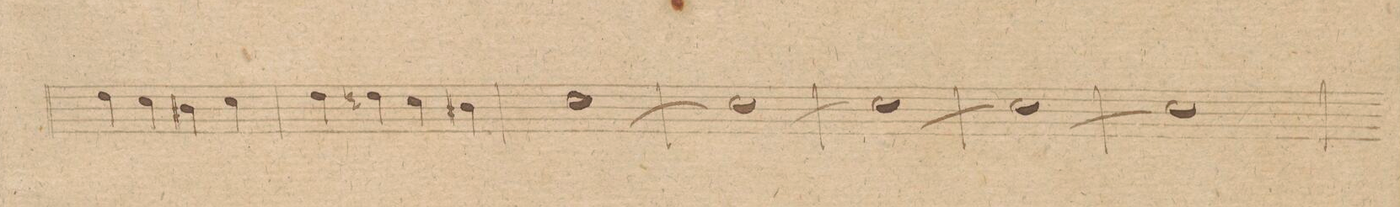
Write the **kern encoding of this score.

**kern	**dynam
*I"Basso.	*
*clefF4	*
*k[f#c#g#]	*
*met(c|)	*
*M2/2	*
4F#\	.
4E\	.
4D#X\	.
4E\	.
=297	=297
4F#\	.
4Fn\	.
4E\	.
4D#X\	.
=298	=298
[1E	.
=299	=299
1ryy	.
=300	=300
1E_>	.
=301	=301
1E_>	.
=302	=302
1E_>	.
=303	=303
1E]	.
=304	=304
*-	*-
